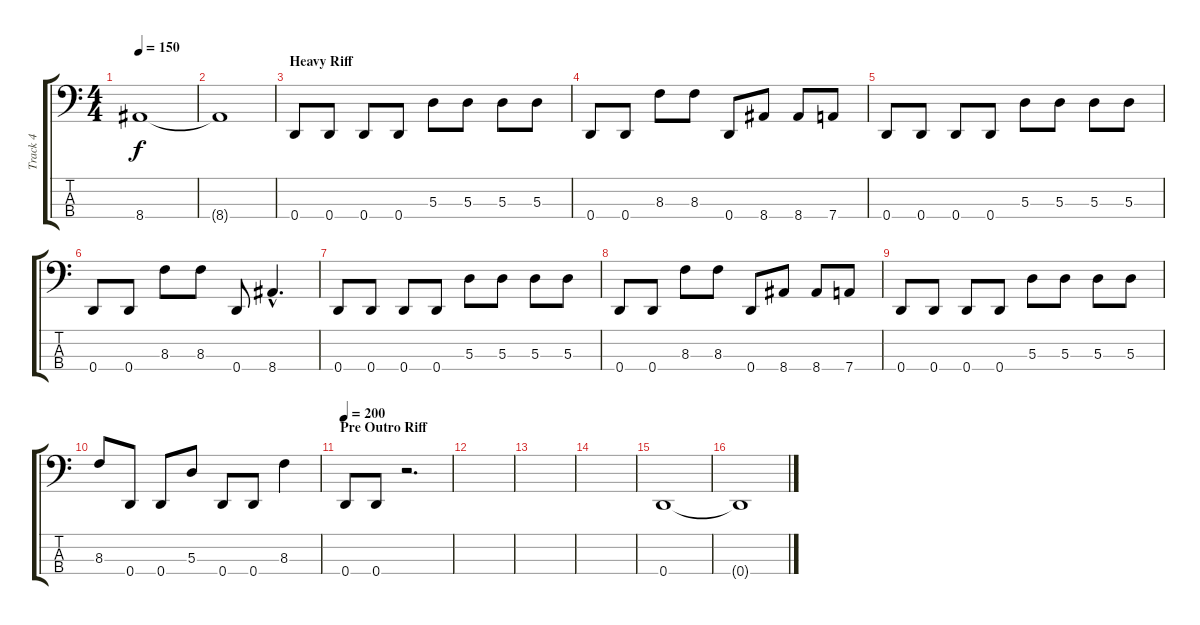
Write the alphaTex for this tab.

\track ("Track 4" "Track 4") {instrument electricbasspick}
\staff {score tabs}
\tuning (G2 D2 A1 D1) {hide}
\ts (4 4)
\tempo 150
\clef f4
\ks c
8.4.1{dy f} |
8.4{t}.1 |
\section ("" "Heavy Riff")
0.4.8 0.4.8 0.4.8 0.4.8 5.3.8 5.3.8 5.3.8 5.3.8 |
0.4.8 0.4.8 8.3.8 8.3.8 0.4.8 8.4.8 8.4.8 7.4.8 |
0.4.8 0.4.8 0.4.8 0.4.8 5.3.8 5.3.8 5.3.8 5.3.8 |
0.4.8 0.4.8 8.3.8 8.3.8 0.4.8 8.4{hac}.4{d} |
0.4.8 0.4.8 0.4.8 0.4.8 5.3.8 5.3.8 5.3.8 5.3.8 |
0.4.8 0.4.8 8.3.8 8.3.8 0.4.8 8.4.8 8.4.8 7.4.8 |
0.4.8 0.4.8 0.4.8 0.4.8 5.3.8 5.3.8 5.3.8 5.3.8 |
8.3.8 0.4.8 0.4.8 5.3.8 0.4.8 0.4.8 8.3.4 |
\section ("" "Pre Outro Riff")
\tempo 200
0.4.8 0.4.8 r.2{d} |
|
|
|
0.4.1 |
0.4{t}.1
